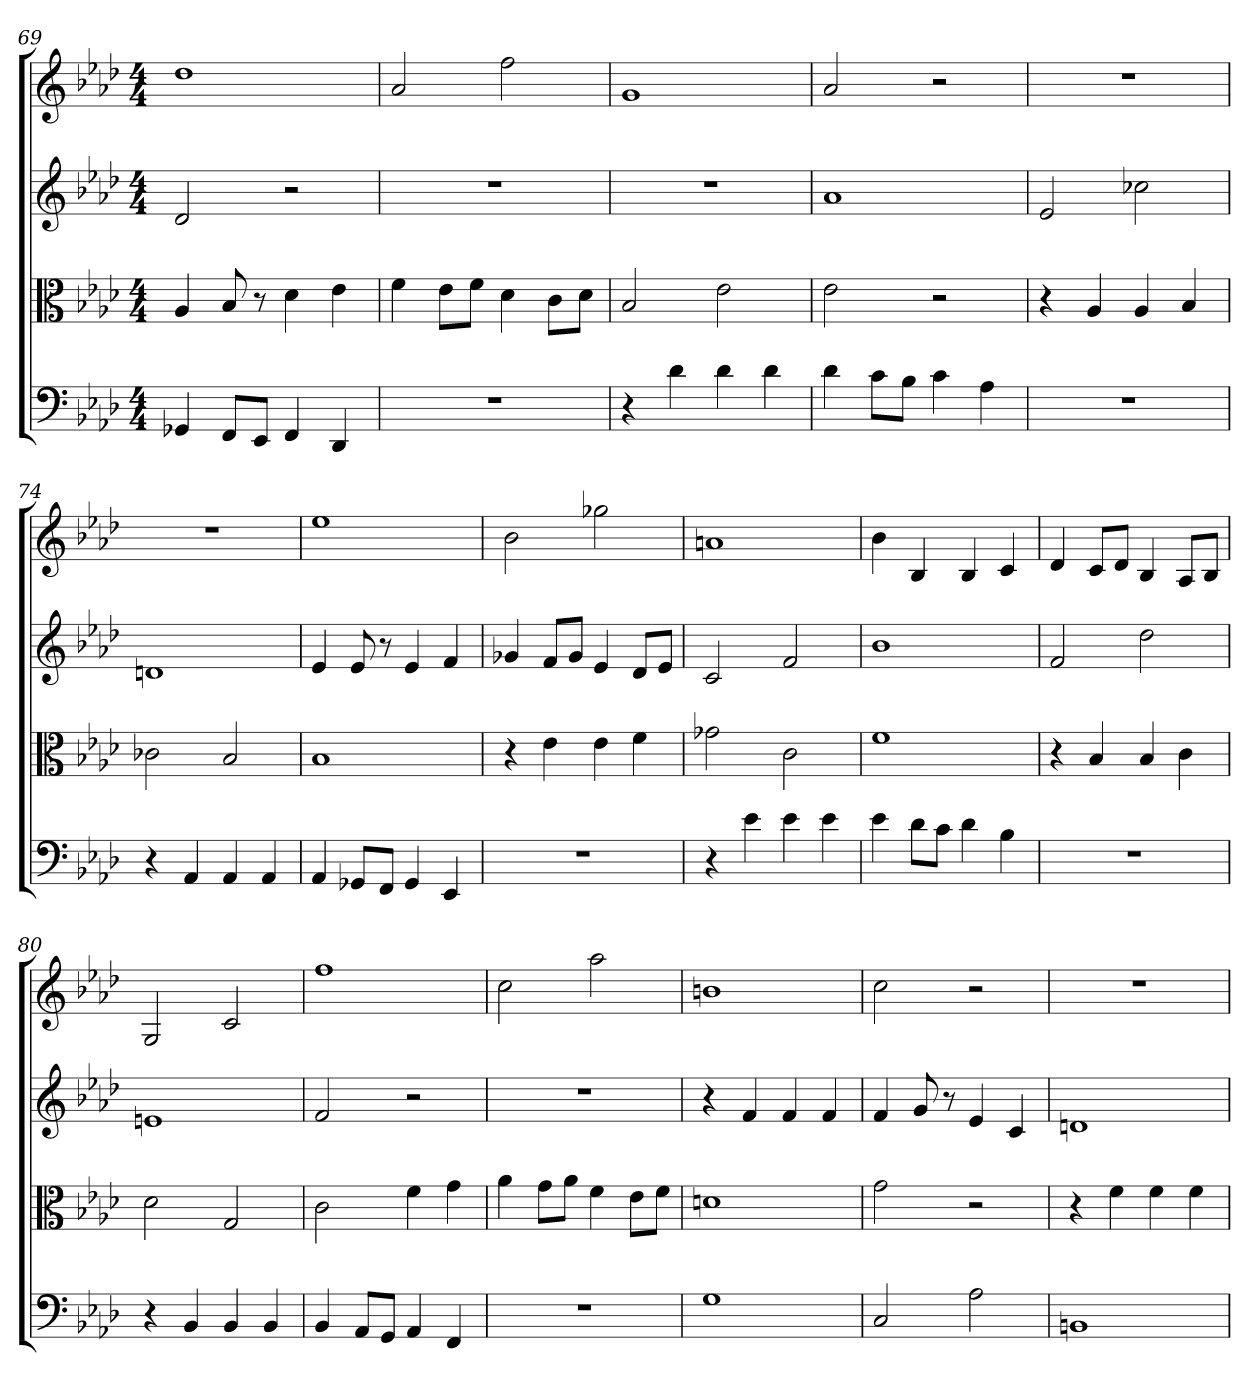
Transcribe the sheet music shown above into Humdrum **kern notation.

**kern	**kern	**kern	**kern
*part4	*part3	*part2	*part1
*staff4	*staff3	*staff2	*staff1
*clefF4	*clefC3	*clefG2	*clefG2
*k[b-e-a-d-]	*k[b-e-a-d-]	*k[b-e-a-d-]	*k[b-e-a-d-]
*f:	*f:	*f:	*f:
*M4/4	*M4/4	*M4/4	*M4/4
=69	=69	=69	=69
4GG-X	4A-	2d-	1dd-
8FF/L	8B-	.	.
8EE-/J	8r	.	.
4FF	4d-	2r	.
4DD-	4e-	.	.
=70	=70	=70	=70
1r	4f	1r	2a-
.	8e-\L	.	.
.	8f\J	.	.
.	4d-	.	2ff
.	8c\L	.	.
.	8d-\J	.	.
=71	=71	=71	=71
4r	2B-	1r	1g
4d-	.	.	.
4d-	2e-	.	.
4d-	.	.	.
=72	=72	=72	=72
4d-	2e-	1a-	2a-
8c\L	.	.	.
8B-\J	.	.	.
4c	2r	.	2r
4A-	.	.	.
=73	=73	=73	=73
1r	4r	2e-	1r
.	4A-	.	.
.	4A-	2cc-X	.
.	4B-	.	.
=74	=74	=74	=74
4r	2c-X	1dn	1r
4AA-	.	.	.
4AA-	2B-	.	.
4AA-	.	.	.
=75	=75	=75	=75
4AA-	1B-	4e-	1ee-
8GG-X/L	.	8e-	.
8FF/J	.	8r	.
4GG-	.	4e-	.
4EE-	.	4f	.
=76	=76	=76	=76
1r	4r	4g-X	2b-
.	4e-	8f/L	.
.	.	8g-/J	.
.	4e-	4e-	2gg-X
.	4f	8d-/L	.
.	.	8e-/J	.
=77	=77	=77	=77
4r	2g-X	2c	1an
4e-	.	.	.
4e-	2c	2f	.
4e-	.	.	.
=78	=78	=78	=78
4e-	1f	1b-	4b-
8d-\L	.	.	4B-
8c\J	.	.	.
4d-	.	.	4B-
4B-	.	.	4c
=79	=79	=79	=79
1r	4r	2f	4d-
.	4B-	.	8c/L
.	.	.	8d-/J
.	4B-	2dd-	4B-
.	4c	.	8A-/L
.	.	.	8B-/J
=80	=80	=80	=80
4r	2d-	1en	2G
4BB-	.	.	.
4BB-	2G	.	2c
4BB-	.	.	.
=81	=81	=81	=81
4BB-	2c	2f	1ff
8AA-/L	.	.	.
8GG/J	.	.	.
4AA-	4f	2r	.
4FF	4g	.	.
=82	=82	=82	=82
1r	4a-	1r	2cc
.	8g\L	.	.
.	8a-\J	.	.
.	4f	.	2aa-
.	8e-\L	.	.
.	8f\J	.	.
=83	=83	=83	=83
1G	1dn	4r	1bn
.	.	4f	.
.	.	4f	.
.	.	4f	.
=84	=84	=84	=84
2C	2g	4f	2cc
.	.	8g	.
.	.	8r	.
2A-	2r	4e-	2r
.	.	4c	.
=85	=85	=85	=85
1BBn	4r	1dn	1r
.	4f	.	.
.	4f	.	.
.	4f	.	.
=	=	=	=
*-	*-	*-	*-
